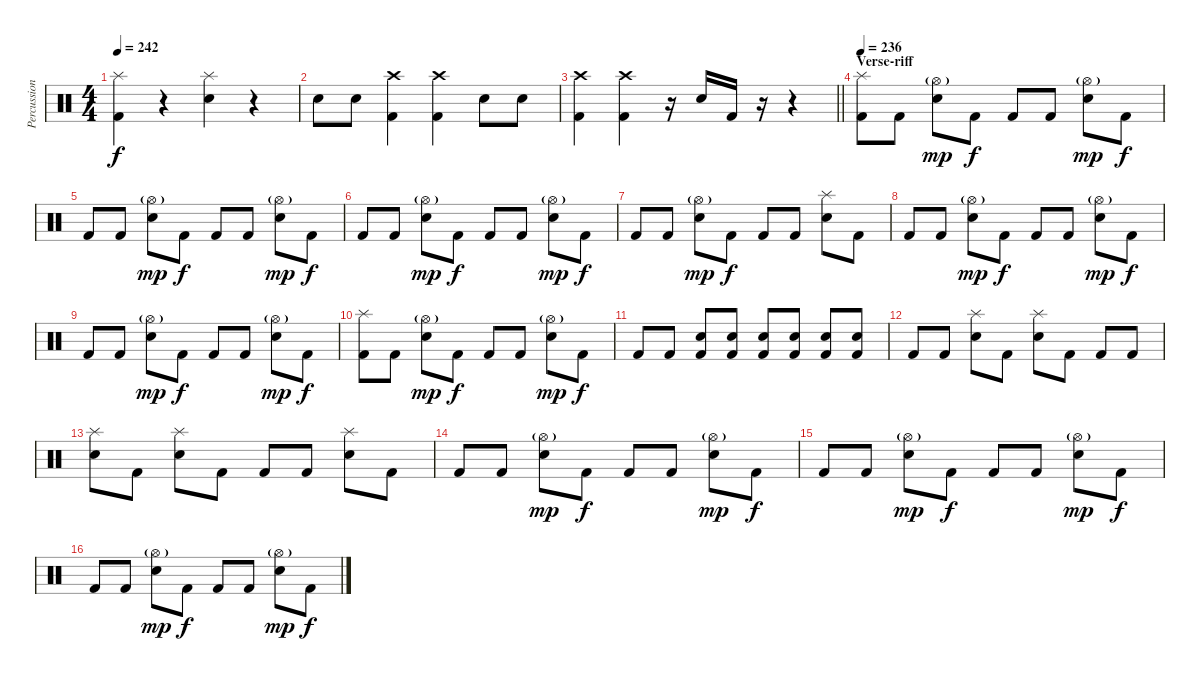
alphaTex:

\track ("Percussion" "Percussion") {instrument percussion}
\staff {score}
\articulation defaults
\ts (4 4)
\tempo 242
\clef neutral
\ks c
("Splash (hit)" "Kick (hit) 2").4{dy f} r.4 ("Splash (hit)" "Electric Snare (hit)").4 r.4 |
"Electric Snare (hit)".8 "Electric Snare (hit)".8 ("Crash high (hit)" "Kick (hit) 2").4 ("Crash high (hit)" "Kick (hit) 2").4 "Electric Snare (hit)".8 "Electric Snare (hit)".8 |
\barLineRight lightlight
("Crash high (hit)" "Kick (hit) 2").4 ("Crash high (hit)" "Kick (hit) 2").4 r.16 "Electric Snare (hit)".16 "Kick (hit) 2".16 r.16 r.4 |
\section ("" "Verse-riff")
\tempo 236
("Splash (hit)" "Kick (hit) 2").8 "Kick (hit) 2".8 ("Hi-Hat (open)"{g} "Electric Snare (hit)").8{dy mp} "Kick (hit) 2".8{dy f} "Kick (hit) 2".8 "Kick (hit) 2".8 ("Hi-Hat (open)"{g} "Electric Snare (hit)").8{dy mp} "Kick (hit) 2".8{dy f} |
"Kick (hit) 2".8 "Kick (hit) 2".8 ("Hi-Hat (open)"{g} "Electric Snare (hit)").8{dy mp} "Kick (hit) 2".8{dy f} "Kick (hit) 2".8 "Kick (hit) 2".8 ("Hi-Hat (open)"{g} "Electric Snare (hit)").8{dy mp} "Kick (hit) 2".8{dy f} |
"Kick (hit) 2".8 "Kick (hit) 2".8 ("Hi-Hat (open)"{g} "Electric Snare (hit)").8{dy mp} "Kick (hit) 2".8{dy f} "Kick (hit) 2".8 "Kick (hit) 2".8 ("Hi-Hat (open)"{g} "Electric Snare (hit)").8{dy mp} "Kick (hit) 2".8{dy f} |
"Kick (hit) 2".8 "Kick (hit) 2".8 ("Hi-Hat (open)"{g} "Electric Snare (hit)").8{dy mp} "Kick (hit) 2".8{dy f} "Kick (hit) 2".8 "Kick (hit) 2".8 ("Splash (hit)" "Electric Snare (hit)").8 "Kick (hit) 2".8 |
"Kick (hit) 2".8 "Kick (hit) 2".8 ("Hi-Hat (open)"{g} "Electric Snare (hit)").8{dy mp} "Kick (hit) 2".8{dy f} "Kick (hit) 2".8 "Kick (hit) 2".8 ("Hi-Hat (open)"{g} "Electric Snare (hit)").8{dy mp} "Kick (hit) 2".8{dy f} |
"Kick (hit) 2".8 "Kick (hit) 2".8 ("Hi-Hat (open)"{g} "Electric Snare (hit)").8{dy mp} "Kick (hit) 2".8{dy f} "Kick (hit) 2".8 "Kick (hit) 2".8 ("Hi-Hat (open)"{g} "Electric Snare (hit)").8{dy mp} "Kick (hit) 2".8{dy f} |
("Splash (hit)" "Kick (hit) 2").8 "Kick (hit) 2".8 ("Hi-Hat (open)"{g} "Electric Snare (hit)").8{dy mp} "Kick (hit) 2".8{dy f} "Kick (hit) 2".8 "Kick (hit) 2".8 ("Hi-Hat (open)"{g} "Electric Snare (hit)").8{dy mp} "Kick (hit) 2".8{dy f} |
"Kick (hit) 2".8 "Kick (hit) 2".8 ("Electric Snare (hit)" "Kick (hit) 2").8 ("Electric Snare (hit)" "Kick (hit) 2").8 ("Electric Snare (hit)" "Kick (hit) 2").8 ("Electric Snare (hit)" "Kick (hit) 2").8 ("Electric Snare (hit)" "Kick (hit) 2").8 ("Electric Snare (hit)" "Kick (hit) 2").8 |
"Kick (hit) 2".8 "Kick (hit) 2".8 ("Splash (hit)" "Electric Snare (hit)").8 "Kick (hit) 2".8 ("Splash (hit)" "Electric Snare (hit)").8 "Kick (hit) 2".8 "Kick (hit) 2".8 "Kick (hit) 2".8 |
("Splash (hit)" "Electric Snare (hit)").8 "Kick (hit) 2".8 ("Splash (hit)" "Electric Snare (hit)").8 "Kick (hit) 2".8 "Kick (hit) 2".8 "Kick (hit) 2".8 ("Splash (hit)" "Electric Snare (hit)").8 "Kick (hit) 2".8 |
"Kick (hit) 2".8 "Kick (hit) 2".8 ("Hi-Hat (open)"{g} "Electric Snare (hit)").8{dy mp} "Kick (hit) 2".8{dy f} "Kick (hit) 2".8 "Kick (hit) 2".8 ("Hi-Hat (open)"{g} "Electric Snare (hit)").8{dy mp} "Kick (hit) 2".8{dy f} |
"Kick (hit) 2".8 "Kick (hit) 2".8 ("Hi-Hat (open)"{g} "Electric Snare (hit)").8{dy mp} "Kick (hit) 2".8{dy f} "Kick (hit) 2".8 "Kick (hit) 2".8 ("Hi-Hat (open)"{g} "Electric Snare (hit)").8{dy mp} "Kick (hit) 2".8{dy f} |
"Kick (hit) 2".8 "Kick (hit) 2".8 ("Hi-Hat (open)"{g} "Electric Snare (hit)").8{dy mp} "Kick (hit) 2".8{dy f} "Kick (hit) 2".8 "Kick (hit) 2".8 ("Hi-Hat (open)"{g} "Electric Snare (hit)").8{dy mp} "Kick (hit) 2".8{dy f}
